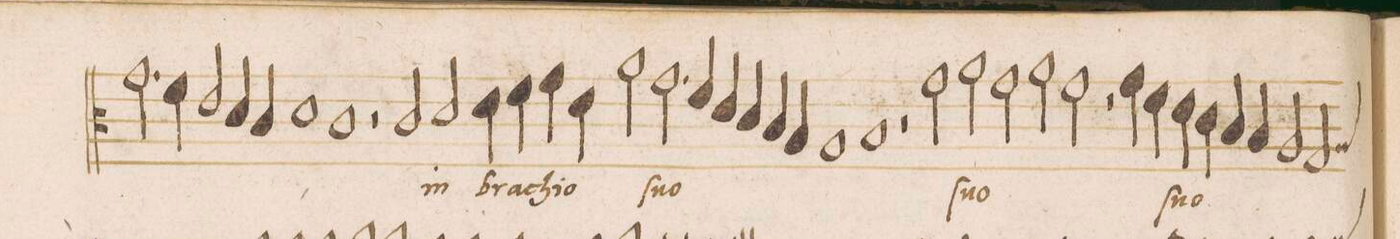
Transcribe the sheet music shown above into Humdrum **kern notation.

**kern	**text	**text
*I"ALTVS	*	*
*clefC3	*	*
*k[]	*	*
*met(0)	*	*
*M3/1	*	*
2.g\	.	.
4f\	.	.
2e/	.	.
4d/	.	.
4c/	.	.
=81	=81	=81
1d	.	.
1c	.	.
2r	.	.
2c/	in	.
=82	=82	=82
2d/	.	.
4e\	bra-	.
4f\	-chi-	.
4g\	-o	.
4e\	.	.
2a\	.	.
2.g\	ſu-	.
4f/	-o	.
=83	=83	=83
4e/	.	.
4d/	.	.
4c/	.	.
4B/	.	.
1A	.	.
1B	.	.
=84	=84	=84
2r	.	.
2g\	.	.
2a\	ſu-	.
2g\	-o	.
2a\	.	.
2g\	.	.
=85	=85	=85
2r	.	.
4g\	.	.
4f\	.	.
4e\	ſu-	.
4d\	-o	.
4c/	.	.
4B/	.	.
2A/	.	.
*custos:A	*	*
2G/	.	.
=86	=86	=86
*-	*-	*-
